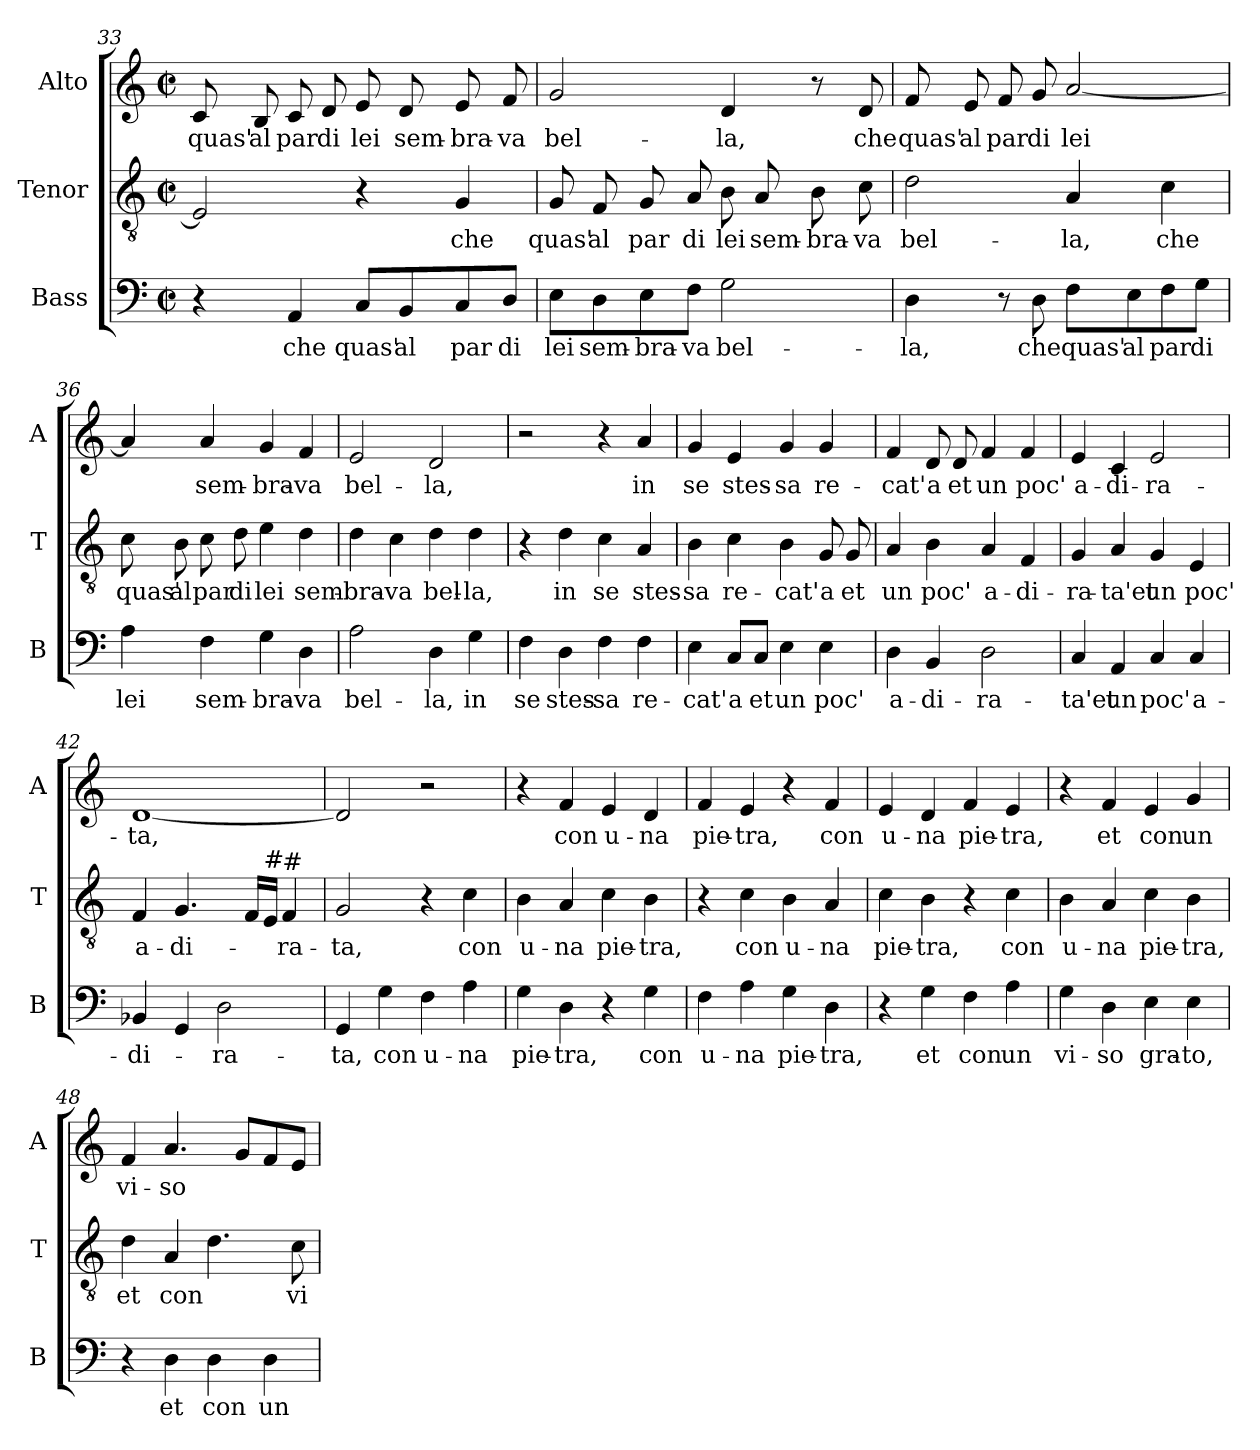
**kern	**text	**kern	**text	**kern	**text
*part3	*part3	*part2	*part2	*part1	*part1
*staff3	*staff3	*staff2	*staff2	*staff1	*staff1
*I"Bass	*	*I"Tenor	*	*I"Alto	*
*I'B	*	*I'T	*	*I'A	*
*clefF4	*	*clefGv2	*	*clefG2	*
*k[]	*	*k[]	*	*k[]	*
*C:	*	*C:	*	*C:	*
*M2/2	*	*M2/2	*	*M2/2	*
*met(c|)	*	*met(c|)	*	*met(c|)	*
=33	=33	=33	=33	=33	=33
!	!	!	!	!	!LO:LY:b
4r	.	2E/]	.	8c/	quas'
!	!	!	!	!	!LO:LY:b
.	.	.	.	8B/	al
!	!LO:LY:b	!	!	!	!LO:LY:b
4AA/	che	.	.	8c/	par
!	!	!	!	!	!LO:LY:b
.	.	.	.	8d/	di
!	!LO:LY:b	!	!	!	!LO:LY:b
8C/L	quas'	4r	.	8e/	lei
!	!LO:LY:b	!	!	!	!LO:LY:b
8BB/	al	.	.	8d/	sem-
!	!LO:LY:b	!	!LO:LY:b	!	!LO:LY:b
8C/	par	4G/	che	8e/	-bra-
!	!LO:LY:b	!	!	!	!LO:LY:b
8D/J	di	.	.	8f/	-va
!!LO:PB:g=z
=34	=34	=34	=34	=34	=34
!	!LO:LY:b	!	!LO:LY:b	!	!LO:LY:b
8E\L	lei	8G/	quas'	2g/	bel-
!	!LO:LY:b	!	!LO:LY:b	!	!
8D\	sem-	8F/	al	.	.
!	!LO:LY:b	!	!LO:LY:b	!	!
8E\	-bra-	8G/	par	.	.
!	!LO:LY:b	!	!LO:LY:b	!	!
8F\J	-va	8A/	di	.	.
!	!LO:LY:b	!	!LO:LY:b	!	!LO:LY:b
2G\	bel-	8B\	lei	4d/	-la,
!	!	!	!LO:LY:b	!	!
.	.	8A/	sem-	.	.
!	!	!	!LO:LY:b	!	!
.	.	8B\	-bra-	8r	.
!	!	!	!LO:LY:b	!	!LO:LY:b
.	.	8c\	-va	8d/	che
=35	=35	=35	=35	=35	=35
!	!LO:LY:b	!	!LO:LY:b	!	!LO:LY:b
4D\	-la,	2d\	bel-	8f/	quas'
!	!	!	!	!	!LO:LY:b
.	.	.	.	8e/	al
!	!	!	!	!	!LO:LY:b
8r	.	.	.	8f/	par
!	!LO:LY:b	!	!	!	!LO:LY:b
8D\	che	.	.	8g/	di
!	!LO:LY:b	!	!LO:LY:b	!	!LO:LY:b
8F\L	quas'	4A/	-la,	[2a/	lei
!	!LO:LY:b	!	!	!	!
8E\	al	.	.	.	.
!	!LO:LY:b	!	!LO:LY:b	!	!
8F\	par	4c\	che	.	.
!	!LO:LY:b	!	!	!	!
8G\J	di	.	.	.	.
=36	=36	=36	=36	=36	=36
!	!LO:LY:b	!	!LO:LY:b	!	!
4A\	lei	8c\	quas'	4a/]	.
!	!	!	!LO:LY:b	!	!
.	.	8B\	al	.	.
!	!LO:LY:b	!	!LO:LY:b	!	!LO:LY:b
4F\	sem-	8c\	par	4a/	sem-
!	!	!	!LO:LY:b	!	!
.	.	8d\	di	.	.
!	!LO:LY:b	!	!LO:LY:b	!	!LO:LY:b
4G\	-bra-	4e\	lei	4g/	-bra-
!	!LO:LY:b	!	!LO:LY:b	!	!LO:LY:b
4D\	-va	4d\	sem-	4f/	-va
=37	=37	=37	=37	=37	=37
!	!LO:LY:b	!	!LO:LY:b	!	!LO:LY:b
2A\	bel-	4d\	-bra-	2e/	bel-
!	!	!	!LO:LY:b	!	!
.	.	4c\	-va	.	.
!	!LO:LY:b	!	!LO:LY:b	!	!LO:LY:b
4D\	-la,	4d\	bel-	2d/	-la,
!	!LO:LY:b	!	!LO:LY:b	!	!
4G\	in	4d\	-la,	.	.
!!LO:LB:g=z
=38	=38	=38	=38	=38	=38
!	!LO:LY:b	!	!	!	!
4F\	se	4r	.	2r	.
!	!LO:LY:b	!	!LO:LY:b	!	!
4D\	stes-	4d\	in	.	.
!	!LO:LY:b	!	!LO:LY:b	!	!
4F\	-sa	4c\	se	4r	.
!	!LO:LY:b	!	!LO:LY:b	!	!LO:LY:b
4F\	re-	4A/	stes-	4a/	in
=39	=39	=39	=39	=39	=39
!	!LO:LY:b	!	!LO:LY:b	!	!LO:LY:b
4E\	-cat'	4B\	-sa	4g/	se
!	!LO:LY:b	!	!LO:LY:b	!	!LO:LY:b
8C/L	a	4c\	re-	4e/	stes-
!	!LO:LY:b	!	!	!	!
8C/J	et	.	.	.	.
!	!LO:LY:b	!	!LO:LY:b	!	!LO:LY:b
4E\	un	4B\	-cat'	4g/	-sa
!	!LO:LY:b	!	!LO:LY:b	!	!LO:LY:b
4E\	poc'	8G/	a	4g/	re-
!	!	!	!LO:LY:b	!	!
.	.	8G/	et	.	.
=40	=40	=40	=40	=40	=40
!	!LO:LY:b	!	!LO:LY:b	!	!LO:LY:b
4D\	a-	4A/	un	4f/	-cat'
!	!LO:LY:b	!	!LO:LY:b	!	!LO:LY:b
4BB/	-di-	4B\	poc'	8d/	a
!	!	!	!	!	!LO:LY:b
.	.	.	.	8d/	et
!	!LO:LY:b	!	!LO:LY:b	!	!LO:LY:b
2D\	-ra-	4A/	a-	4f/	un
!	!	!	!LO:LY:b	!	!LO:LY:b
.	.	4F/	-di-	4f/	poc'
=41	=41	=41	=41	=41	=41
!	!LO:LY:b	!	!LO:LY:b	!	!LO:LY:b
4C/	-ta'et	4G/	-ra-	4e/	a-
!	!LO:LY:b	!	!LO:LY:b	!	!LO:LY:b
4AA/	un	4A/	-ta'et	4c/	-di-
!	!LO:LY:b	!	!LO:LY:b	!	!LO:LY:b
4C/	poc'	4G/	un	2e/	-ra-
!	!LO:LY:b	!	!LO:LY:b	!	!
4C/	a-	4E/	poc'	.	.
=42	=42	=42	=42	=42	=42
!	!LO:LY:b	!	!LO:LY:b	!	!LO:LY:b
4BB-X/	-di-	4F/	a-	[1d	-ta,
!	!	!	!LO:LY:b	!	!
4GG/	.	4.G/	-di-	.	.
!	!LO:LY:b	!	!	!	!
2D\	-ra-	.	.	.	.
.	.	16F/LL	.	.	.
!	!	!LO:TX:a:t=#	!	!	!
.	.	16E/JJ	.	.	.
!	!	!LO:TX:a:t=#	!	!	!
!	!	!	!LO:LY:b	!	!
.	.	4F/	-ra-	.	.
!!LO:LB:g=z
=43	=43	=43	=43	=43	=43
!	!LO:LY:b	!	!LO:LY:b	!	!
4GG/	-ta,	2G/	-ta,	2d/]	.
!	!LO:LY:b	!	!	!	!
4G\	con	.	.	.	.
!	!LO:LY:b	!	!	!	!
4F\	u-	4r	.	2r	.
!	!LO:LY:b	!	!LO:LY:b	!	!
4A\	-na	4c\	con	.	.
=44	=44	=44	=44	=44	=44
!	!LO:LY:b	!	!LO:LY:b	!	!
4G\	pie-	4B\	u-	4r	.
!	!LO:LY:b	!	!LO:LY:b	!	!LO:LY:b
4D\	-tra,	4A/	-na	4f/	con
!	!	!	!LO:LY:b	!	!LO:LY:b
4r	.	4c\	pie-	4e/	u-
!	!LO:LY:b	!	!LO:LY:b	!	!LO:LY:b
4G\	con	4B\	-tra,	4d/	-na
=45	=45	=45	=45	=45	=45
!	!LO:LY:b	!	!	!	!LO:LY:b
4F\	u-	4r	.	4f/	pie-
!	!LO:LY:b	!	!LO:LY:b	!	!LO:LY:b
4A\	-na	4c\	con	4e/	-tra,
!	!LO:LY:b	!	!LO:LY:b	!	!
4G\	pie-	4B\	u-	4r	.
!	!LO:LY:b	!	!LO:LY:b	!	!LO:LY:b
4D\	-tra,	4A/	-na	4f/	con
=46	=46	=46	=46	=46	=46
!	!	!	!LO:LY:b	!	!LO:LY:b
4r	.	4c\	pie-	4e/	u-
!	!LO:LY:b	!	!LO:LY:b	!	!LO:LY:b
4G\	et	4B\	-tra,	4d/	-na
!	!LO:LY:b	!	!	!	!LO:LY:b
4F\	con	4r	.	4f/	pie-
!	!LO:LY:b	!	!LO:LY:b	!	!LO:LY:b
4A\	un	4c\	con	4e/	-tra,
=47	=47	=47	=47	=47	=47
!	!LO:LY:b	!	!LO:LY:b	!	!
4G\	vi-	4B\	u-	4r	.
!	!LO:LY:b	!	!LO:LY:b	!	!LO:LY:b
4D\	-so	4A/	-na	4f/	et
!	!LO:LY:b	!	!LO:LY:b	!	!LO:LY:b
4E\	gra-	4c\	pie-	4e/	con
!	!LO:LY:b	!	!LO:LY:b	!	!LO:LY:b
4E\	-to,	4B\	-tra,	4g/	un
!!LO:LB:g=z
=48	=48	=48	=48	=48	=48
!	!	!	!LO:LY:b	!	!LO:LY:b
4r	.	4d\	et	4f/	vi-
!	!LO:LY:b	!	!LO:LY:b	!	!LO:LY:b
4D\	et	4A/	con	4.a/	-so
!	!LO:LY:b	!	!	!	!
4D\	con	4.d\	.	.	.
.	.	.	.	8g/L	.
!	!LO:LY:b	!	!	!	!
4D\	un	.	.	8f/	.
!	!	!	!LO:LY:b	!	!
.	.	8c\	vi-	8e/J	.
=	=	=	=	=	=
*-	*-	*-	*-	*-	*-
